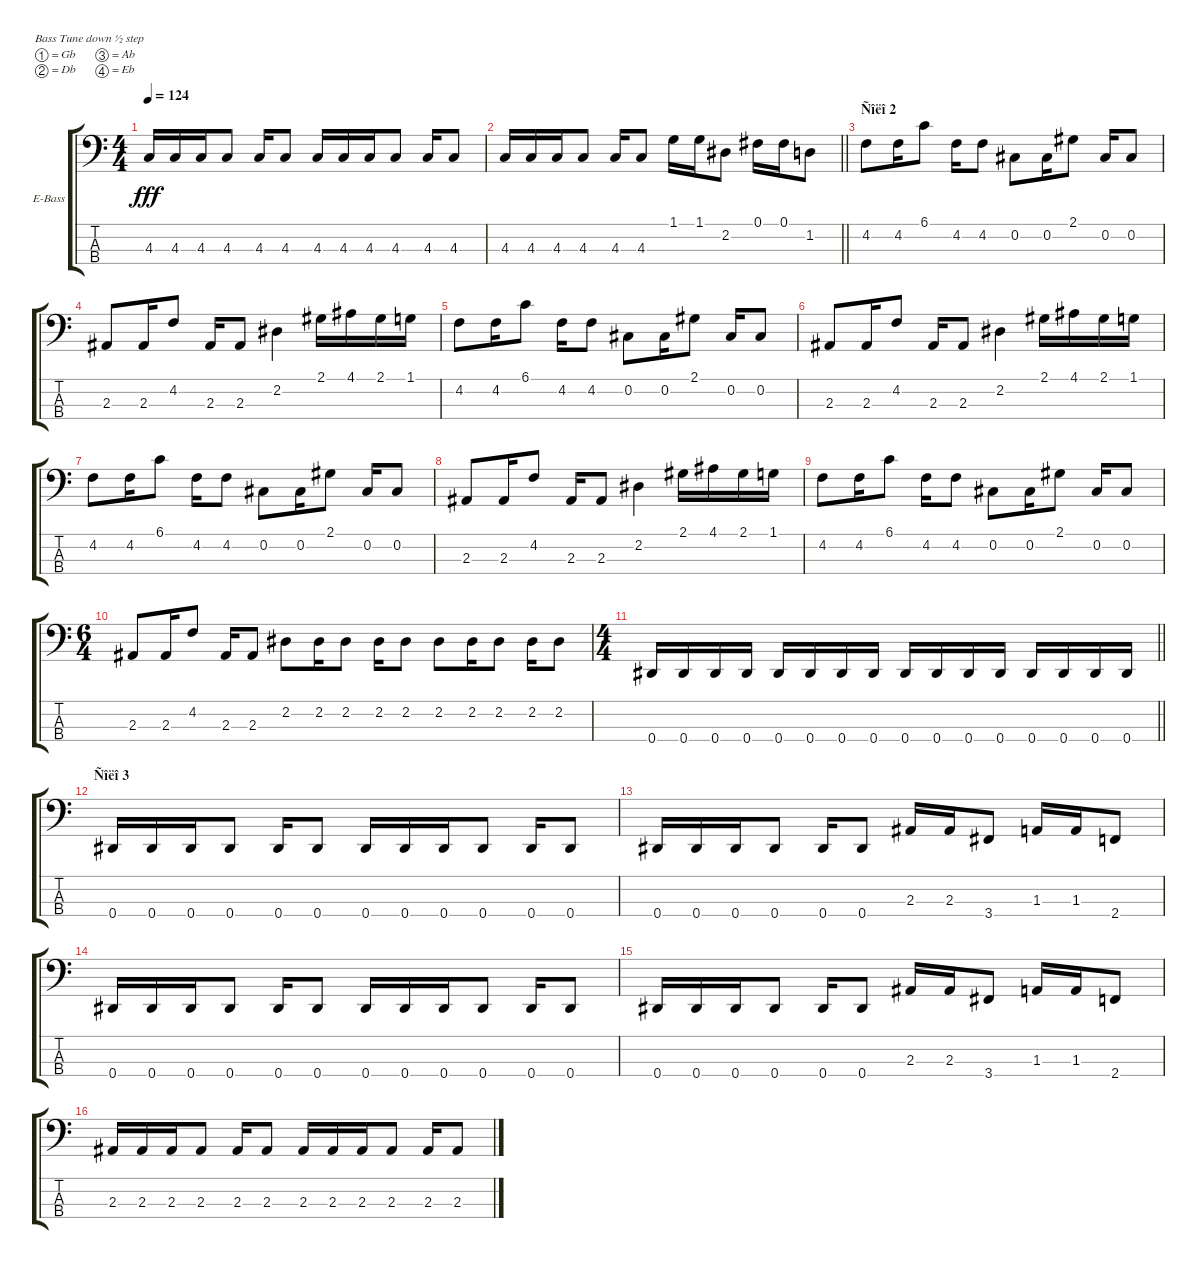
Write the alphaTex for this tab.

\bracketExtendMode groupsimilarinstruments
\firstSystemTrackNameOrientation horizontal
\otherSystemsTrackNameOrientation horizontal
\track ("Бас" "E-Bass") {instrument electricbassfinger}
\staff {score tabs}
\tuning (Gb2 Db2 Ab1 Eb1)
\ts (4 4)
\tempo 124
\clef f4
\ks c
4.3.16{dy fff} 4.3.16 4.3.16 4.3.8 4.3.16 4.3.8 4.3.16 4.3.16 4.3.16 4.3.8 4.3.16 4.3.8 |
\barLineRight lightlight
4.3.16 4.3.16 4.3.16 4.3.8 4.3.16 4.3.8 1.1.16 1.1.16 2.2.8 0.1.16 0.1.16 1.2.8 |
\section ("" "Ñîëî 2")
4.2.8 4.2.16 6.1.8 4.2.16 4.2.8 0.2.8 0.2.16 2.1.8 0.2.16 0.2.8 |
2.3.8 2.3.16 4.2.8 2.3.16 2.3.8 2.2.4 2.1.16 4.1.16 2.1.16 1.1.16 |
4.2.8 4.2.16 6.1.8 4.2.16 4.2.8 0.2.8 0.2.16 2.1.8 0.2.16 0.2.8 |
2.3.8 2.3.16 4.2.8 2.3.16 2.3.8 2.2.4 2.1.16 4.1.16 2.1.16 1.1.16 |
4.2.8 4.2.16 6.1.8 4.2.16 4.2.8 0.2.8 0.2.16 2.1.8 0.2.16 0.2.8 |
2.3.8 2.3.16 4.2.8 2.3.16 2.3.8 2.2.4 2.1.16 4.1.16 2.1.16 1.1.16 |
4.2.8 4.2.16 6.1.8 4.2.16 4.2.8 0.2.8 0.2.16 2.1.8 0.2.16 0.2.8 |
\ts (6 4)
2.3.8 2.3.16 4.2.8 2.3.16 2.3.8 2.2.8 2.2.16 2.2.8 2.2.16 2.2.8 2.2.8 2.2.16 2.2.8 2.2.16 2.2.8 |
\ts (4 4)
\barLineRight lightlight
0.4.16 0.4.16 0.4.16 0.4.16 0.4.16 0.4.16 0.4.16 0.4.16 0.4.16 0.4.16 0.4.16 0.4.16 0.4.16 0.4.16 0.4.16 0.4.16 |
\section ("" "Ñîëî 3")
0.4.16 0.4.16 0.4.16 0.4.8 0.4.16 0.4.8 0.4.16 0.4.16 0.4.16 0.4.8 0.4.16 0.4.8 |
0.4.16 0.4.16 0.4.16 0.4.8 0.4.16 0.4.8 2.3.16 2.3.16 3.4.8 1.3.16 1.3.16 2.4.8 |
0.4.16 0.4.16 0.4.16 0.4.8 0.4.16 0.4.8 0.4.16 0.4.16 0.4.16 0.4.8 0.4.16 0.4.8 |
0.4.16 0.4.16 0.4.16 0.4.8 0.4.16 0.4.8 2.3.16 2.3.16 3.4.8 1.3.16 1.3.16 2.4.8 |
2.3.16 2.3.16 2.3.16 2.3.8 2.3.16 2.3.8 2.3.16 2.3.16 2.3.16 2.3.8 2.3.16 2.3.8
